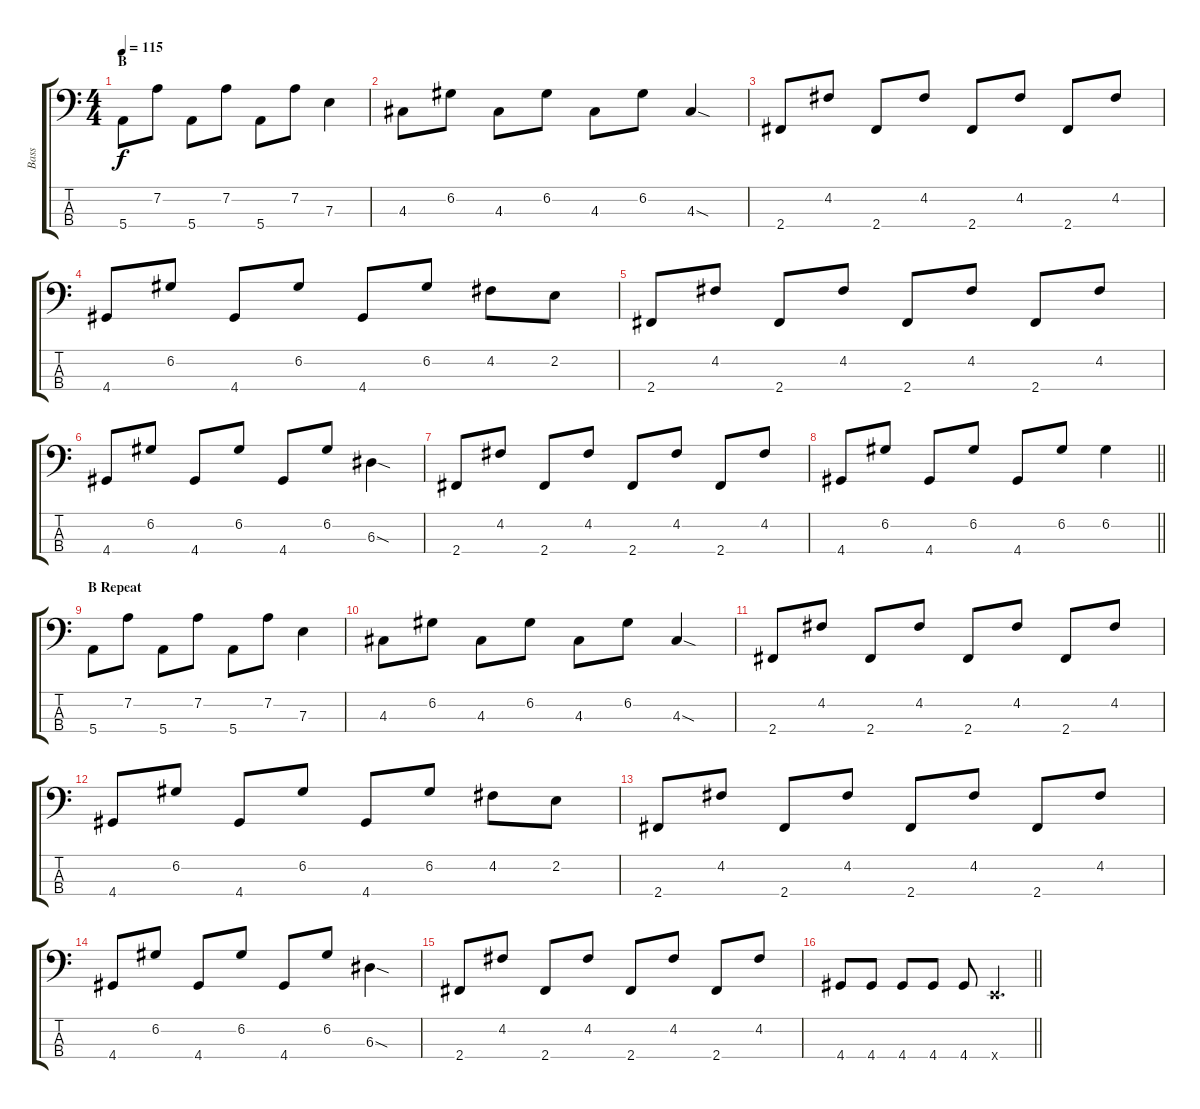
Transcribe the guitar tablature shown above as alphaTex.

\track ("Bass" "Bass") {instrument electricbassfinger}
\staff {score tabs}
\tuning (G2 D2 A1 E1) {hide}
\ts (4 4)
\section ("" "B")
\tempo 115
\clef f4
\ks c
5.4.8{dy f} 7.2.8 5.4.8 7.2.8 5.4.8 7.2.8 7.3.4 |
4.3.8 6.2.8 4.3.8 6.2.8 4.3.8 6.2.8 4.3{sod}.4 |
2.4.8 4.2.8 2.4.8 4.2.8 2.4.8 4.2.8 2.4.8 4.2.8 |
4.4.8 6.2.8 4.4.8 6.2.8 4.4.8 6.2.8 4.2.8 2.2.8 |
2.4.8 4.2.8 2.4.8 4.2.8 2.4.8 4.2.8 2.4.8 4.2.8 |
4.4.8 6.2.8 4.4.8 6.2.8 4.4.8 6.2.8 6.3{sod}.4 |
2.4.8 4.2.8 2.4.8 4.2.8 2.4.8 4.2.8 2.4.8 4.2.8 |
\barLineRight lightlight
4.4.8 6.2.8 4.4.8 6.2.8 4.4.8 6.2.8 6.2.4 |
\section ("" "B Repeat")
5.4.8 7.2.8 5.4.8 7.2.8 5.4.8 7.2.8 7.3.4 |
4.3.8 6.2.8 4.3.8 6.2.8 4.3.8 6.2.8 4.3{sod}.4 |
2.4.8 4.2.8 2.4.8 4.2.8 2.4.8 4.2.8 2.4.8 4.2.8 |
4.4.8 6.2.8 4.4.8 6.2.8 4.4.8 6.2.8 4.2.8 2.2.8 |
2.4.8 4.2.8 2.4.8 4.2.8 2.4.8 4.2.8 2.4.8 4.2.8 |
4.4.8 6.2.8 4.4.8 6.2.8 4.4.8 6.2.8 6.3{sod}.4 |
2.4.8 4.2.8 2.4.8 4.2.8 2.4.8 4.2.8 2.4.8 4.2.8 |
\barLineRight lightlight
4.4.8 4.4.8 4.4.8 4.4.8 4.4.8 0.4{x}.4{d}
